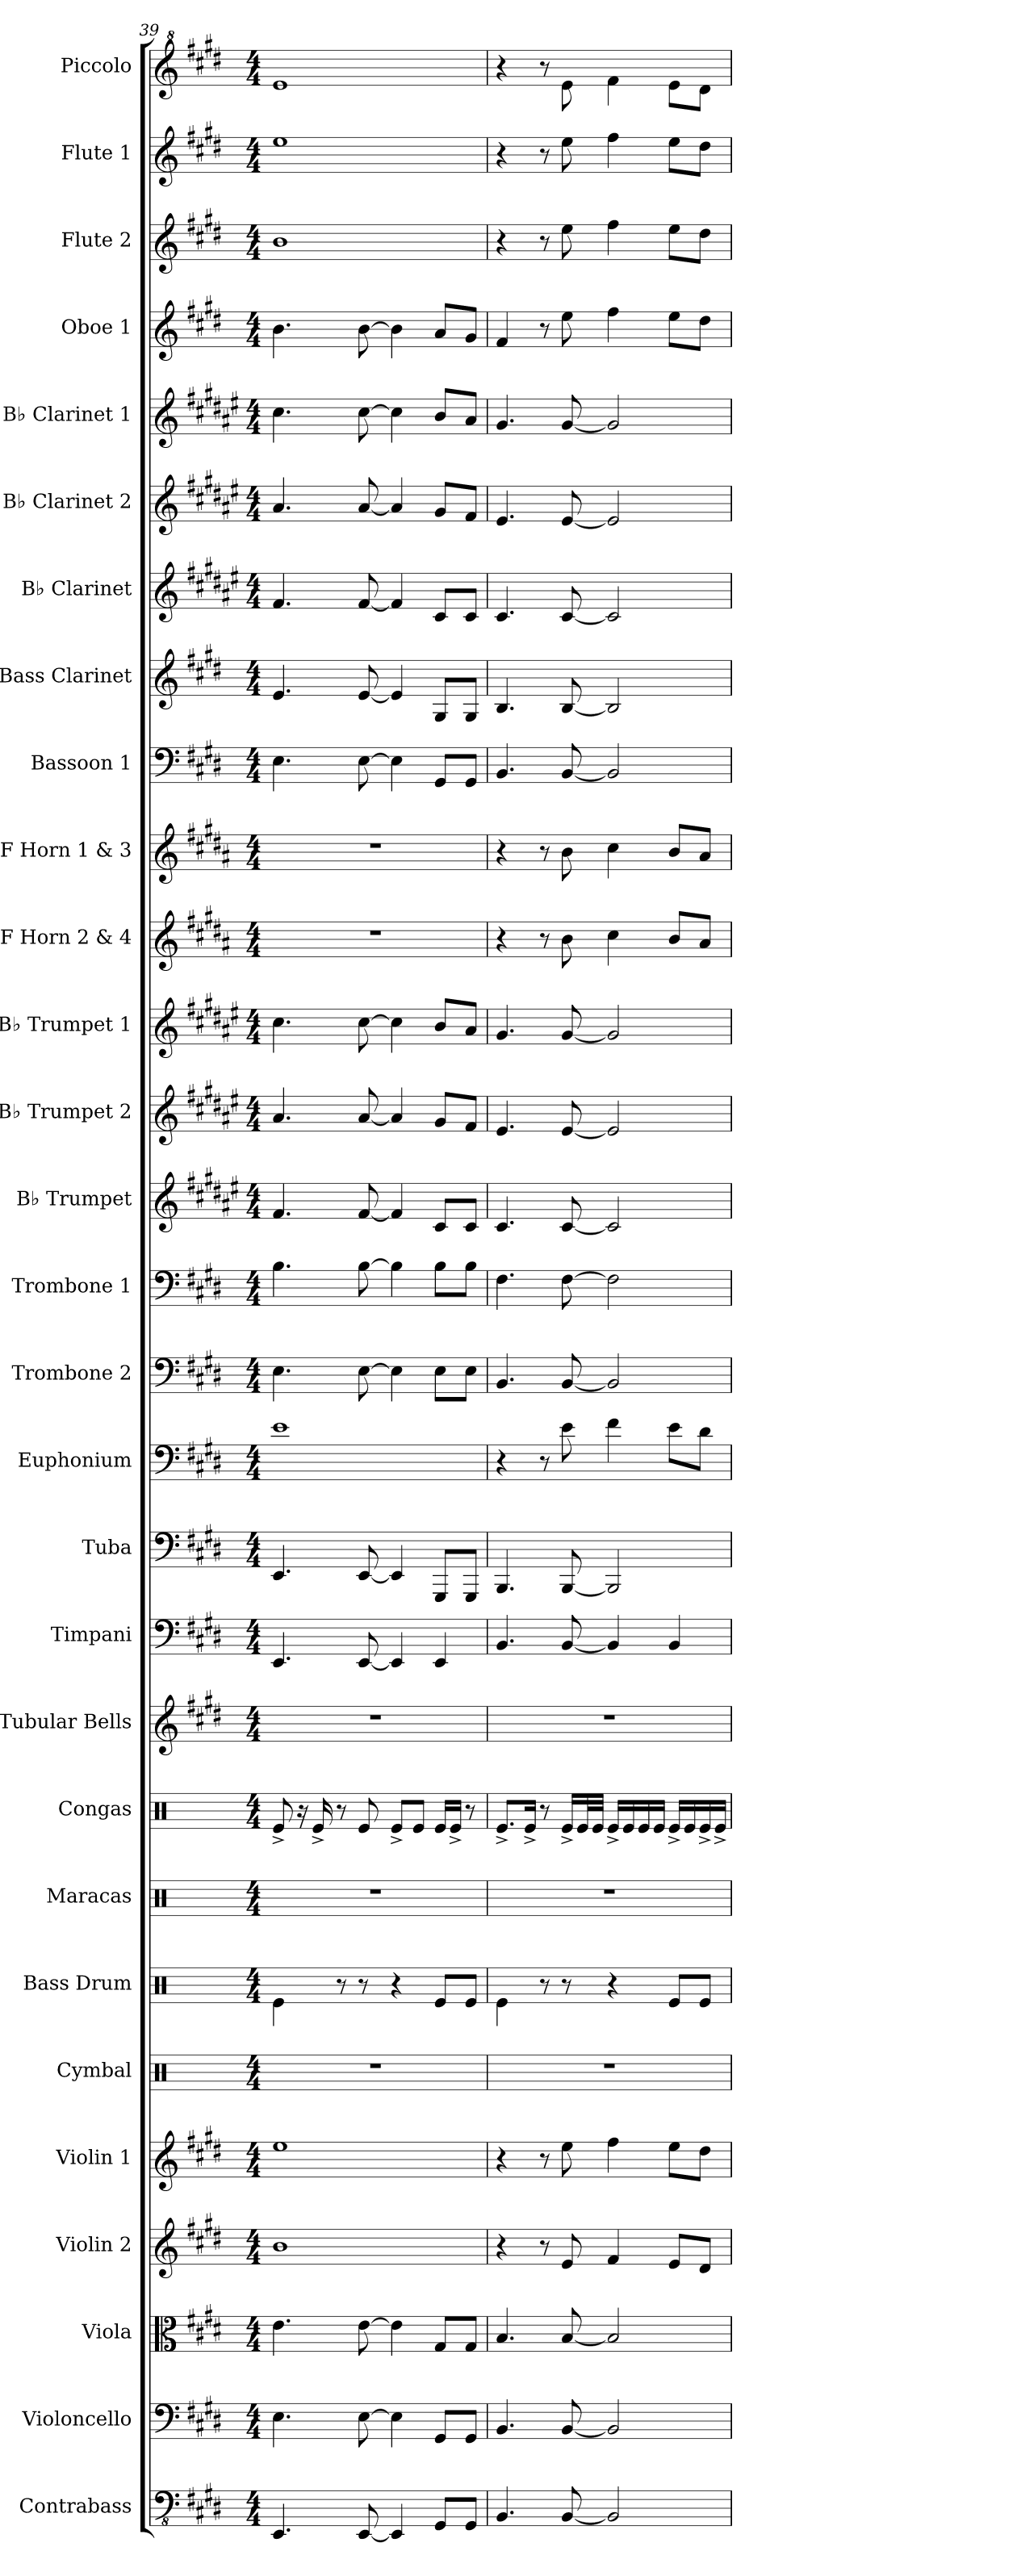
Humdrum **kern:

**kern	**kern	**kern	**kern	**kern	**kern	**kern	**kern	**kern	**kern	**kern	**kern	**kern	**kern	**kern	**kern	**kern	**kern	**kern	**kern	**kern	**kern	**kern	**kern	**kern	**kern	**kern	**kern	**kern
*part29	*part28	*part27	*part26	*part25	*part24	*part23	*part22	*part21	*part20	*part19	*part18	*part17	*part16	*part15	*part14	*part13	*part12	*part11	*part10	*part9	*part8	*part7	*part6	*part5	*part4	*part3	*part2	*part1
*staff29	*staff28	*staff27	*staff26	*staff25	*staff24	*staff23	*staff22	*staff21	*staff20	*staff19	*staff18	*staff17	*staff16	*staff15	*staff14	*staff13	*staff12	*staff11	*staff10	*staff9	*staff8	*staff7	*staff6	*staff5	*staff4	*staff3	*staff2	*staff1
*I"Contrabass	*I"Violoncello	*I"Viola	*I"Violin 2	*I"Violin 1	*I"Cymbal	*I"Bass Drum	*I"Maracas	*I"Congas	*I"Tubular Bells	*I"Timpani	*I"Tuba	*I"Euphonium	*I"Trombone 2	*I"Trombone 1	*I"B♭ Trumpet	*I"B♭ Trumpet 2	*I"B♭ Trumpet 1	*I"F Horn 2 &amp; 4	*I"F Horn 1 &amp; 3	*I"Bassoon 1	*I"Bass Clarinet	*I"B♭ Clarinet	*I"B♭ Clarinet 2	*I"B♭ Clarinet 1	*I"Oboe 1	*I"Flute 2	*I"Flute 1	*I"Piccolo
*I'Cb.	*I'Vc.	*I'Vla.	*I'Vln. 2	*I'Vln. 1	*I'Cym.	*I'B. Dr.	*I'Mrcs.	*I'Co.	*I'Tu. Be.	*I'Timp.	*I'Tba.	*I'Euph.	*I'Tbn. 2	*I'Tbn. 1	*I'B♭ Tpt.	*I'B♭ Tpt. 2	*I'B♭ Tpt. 1	*I'F Hn. 2 4	*I'F Hn. 1 3	*I'Bsn. 1	*I'B. Cl.	*I'B♭ Cl.	*I'B♭ Cl. 2	*I'B♭ Cl. 1	*I'Ob. 1	*I'Fl. 2	*I'Fl. 1	*I'Picc.
*clefFv4	*clefF4	*clefC3	*clefG2	*clefG2	*clefX	*clefX	*clefX	*clefX	*clefG2	*clefF4	*clefF4	*clefF4	*clefF4	*clefF4	*clefG2	*clefG2	*clefG2	*clefG2	*clefG2	*clefF4	*clefG2	*clefG2	*clefG2	*clefG2	*clefG2	*clefG2	*clefG2	*clefG^2
*	*	*	*	*	*	*	*	*	*	*	*	*	*	*	*ITrd1c2	*ITrd1c2	*ITrd1c2	*ITrd4c7	*ITrd4c7	*	*ITrd8c14	*ITrd1c2	*ITrd1c2	*ITrd1c2	*	*	*	*ITrd-7c-12
*k[f#c#g#d#]	*k[f#c#g#d#]	*k[f#c#g#d#]	*k[f#c#g#d#]	*k[f#c#g#d#]	*k[]	*k[]	*k[]	*k[]	*k[f#c#g#d#]	*k[f#c#g#d#]	*k[f#c#g#d#]	*k[f#c#g#d#]	*k[f#c#g#d#]	*k[f#c#g#d#]	*k[f#c#g#d#]	*k[f#c#g#d#]	*k[f#c#g#d#]	*k[f#c#g#d#]	*k[f#c#g#d#]	*k[f#c#g#d#]	*k[f#c#g#d#]	*k[f#c#g#d#]	*k[f#c#g#d#]	*k[f#c#g#d#]	*k[f#c#g#d#]	*k[f#c#g#d#]	*k[f#c#g#d#]	*k[f#c#g#d#]
*M4/4	*M4/4	*M4/4	*M4/4	*M4/4	*M4/4	*M4/4	*M4/4	*M4/4	*M4/4	*M4/4	*M4/4	*M4/4	*M4/4	*M4/4	*M4/4	*M4/4	*M4/4	*M4/4	*M4/4	*M4/4	*M4/4	*M4/4	*M4/4	*M4/4	*M4/4	*M4/4	*M4/4	*M4/4
=39	=39	=39	=39	=39	=39	=39	=39	=39	=39	=39	=39	=39	=39	=39	=39	=39	=39	=39	=39	=39	=39	=39	=39	=39	=39	=39	=39	=39
4.EEE/	4.E\	4.e\	1b	1ee	1r	4Re\	1r	8Re^/	1r	4.EE/	4.EE/	1e	4.E\	4.B\	4.e/	4.g#/	4.b\	1r	1r	4.E\	4.E/	4.e/	4.g#/	4.b\	4.b\	1b	1ee	1eee
.	.	.	.	.	.	.	.	16r	.	.	.	.	.	.	.	.	.	.	.	.	.	.	.	.	.	.	.	.
.	.	.	.	.	.	.	.	16Re^/	.	.	.	.	.	.	.	.	.	.	.	.	.	.	.	.	.	.	.	.
.	.	.	.	.	.	8r	.	8r	.	.	.	.	.	.	.	.	.	.	.	.	.	.	.	.	.	.	.	.
[8EEE/	[8E\	[8e\	.	.	.	8r	.	8Re/	.	[8EE/	[8EE/	.	[8E\	[8B\	[8e/	[8g#/	[8b\	.	.	[8E\	[8E/	[8e/	[8g#/	[8b\	[8b\	.	.	.
4EEE/]	4E\]	4e\]	.	.	.	4r	.	8Re^/L	.	4EE/]	4EE/]	.	4E\]	4B\]	4e/]	4g#/]	4b\]	.	.	4E\]	4E/]	4e/]	4g#/]	4b\]	4b\]	.	.	.
.	.	.	.	.	.	.	.	8Re/J	.	.	.	.	.	.	.	.	.	.	.	.	.	.	.	.	.	.	.	.
8GGG#/L	8GG#/L	8G#/L	.	.	.	8Re/L	.	16Re/LL	.	4EE/	8GGG#/L	.	8E\L	8B\L	8B/L	8f#/L	8a/L	.	.	8GG#/L	8GG#/L	8B/L	8f#/L	8a/L	8a/L	.	.	.
.	.	.	.	.	.	.	.	16Re^/JJ	.	.	.	.	.	.	.	.	.	.	.	.	.	.	.	.	.	.	.	.
8GGG#/J	8GG#/J	8G#/J	.	.	.	8Re/J	.	8r	.	.	8GGG#/J	.	8E\J	8B\J	8B/J	8e/J	8g#/J	.	.	8GG#/J	8GG#/J	8B/J	8e/J	8g#/J	8g#/J	.	.	.
=40	=40	=40	=40	=40	=40	=40	=40	=40	=40	=40	=40	=40	=40	=40	=40	=40	=40	=40	=40	=40	=40	=40	=40	=40	=40	=40	=40	=40
4.BBB/	4.BB/	4.B/	4r	4r	1r	4Re\	1r	8.Re^/L	1r	4.BB/	4.BBB/	4r	4.BB/	4.F#\	4.B/	4.d#/	4.f#/	4r	4r	4.BB/	4.BB/	4.B/	4.d#/	4.f#/	4f#/	4r	4r	4r
.	.	.	.	.	.	.	.	16Re^/Jk	.	.	.	.	.	.	.	.	.	.	.	.	.	.	.	.	.	.	.	.
.	.	.	8r	8r	.	8r	.	8r	.	.	.	8r	.	.	.	.	.	8r	8r	.	.	.	.	.	8r	8r	8r	8r
[8BBB/	[8BB/	[8B/	8e/	8ee\	.	8r	.	16Re^/LL	.	[8BB/	[8BBB/	8e\	[8BB/	[8F#\	[8B/	[8d#/	[8f#/	8e\	8e\	[8BB/	[8BB/	[8B/	[8d#/	[8f#/	8ee\	8ee\	8ee\	8eee\
.	.	.	.	.	.	.	.	32Re/L	.	.	.	.	.	.	.	.	.	.	.	.	.	.	.	.	.	.	.	.
.	.	.	.	.	.	.	.	32Re/JJJ	.	.	.	.	.	.	.	.	.	.	.	.	.	.	.	.	.	.	.	.
2BBB/]	2BB/]	2B/]	4f#/	4ff#\	.	4r	.	16Re^/LL	.	4BB/]	2BBB/]	4f#\	2BB/]	2F#\]	2B/]	2d#/]	2f#/]	4f#\	4f#\	2BB/]	2BB/]	2B/]	2d#/]	2f#/]	4ff#\	4ff#\	4ff#\	4fff#\
.	.	.	.	.	.	.	.	16Re/	.	.	.	.	.	.	.	.	.	.	.	.	.	.	.	.	.	.	.	.
.	.	.	.	.	.	.	.	16Re/	.	.	.	.	.	.	.	.	.	.	.	.	.	.	.	.	.	.	.	.
.	.	.	.	.	.	.	.	16Re/JJ	.	.	.	.	.	.	.	.	.	.	.	.	.	.	.	.	.	.	.	.
.	.	.	8e/L	8ee\L	.	8Re/L	.	16Re^/LL	.	4BB/	.	8e\L	.	.	.	.	.	8e/L	8e/L	.	.	.	.	.	8ee\L	8ee\L	8ee\L	8eee\L
.	.	.	.	.	.	.	.	16Re/	.	.	.	.	.	.	.	.	.	.	.	.	.	.	.	.	.	.	.	.
.	.	.	8d#/J	8dd#\J	.	8Re/J	.	16Re^/	.	.	.	8d#\J	.	.	.	.	.	8d#/J	8d#/J	.	.	.	.	.	8dd#\J	8dd#\J	8dd#\J	8ddd#\J
.	.	.	.	.	.	.	.	16Re^/JJ	.	.	.	.	.	.	.	.	.	.	.	.	.	.	.	.	.	.	.	.
=	=	=	=	=	=	=	=	=	=	=	=	=	=	=	=	=	=	=	=	=	=	=	=	=	=	=	=	=
*-	*-	*-	*-	*-	*-	*-	*-	*-	*-	*-	*-	*-	*-	*-	*-	*-	*-	*-	*-	*-	*-	*-	*-	*-	*-	*-	*-	*-
